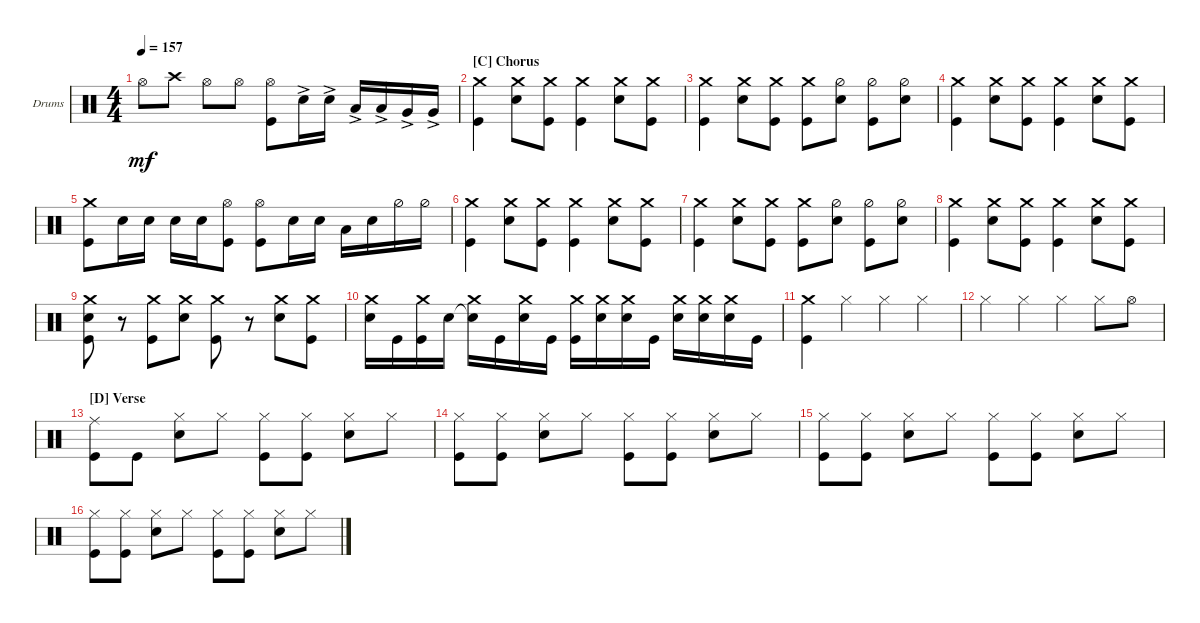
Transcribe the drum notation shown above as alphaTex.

\defaultSystemsLayout 4
\bracketExtendMode groupsimilarinstruments
\firstSystemTrackNameOrientation horizontal
\otherSystemsTrackNameOrientation horizontal
\track ("Drumkit" "Drums") {instrument percussion}
\staff {score}
\articulation defaults
\ts (4 4)
\tempo 157
\clef neutral
\ks c "Hi-Hat (open)".8{dy mf} "Crash high (hit)".8 "Hi-Hat (open)".8 "Hi-Hat (open)".8
("Hi-Hat (open)" "Kick (hit)").8 "Snare (hit) 2"{ac}.16 "Snare (hit) 2"{ac}.16 "Low Tom (hit)"{ac}.16 "Low Tom (hit)"{ac}.16 "Very Low Tom (hit)"{ac}.16 "Very Low Tom (hit)"{ac}.16 |
\section ("C" "Chorus")
\scale
0.333333 ("Crash medium (hit)" "Kick (hit)").4 ("Crash medium (hit)" "Snare (hit) 2").8 ("Crash medium (hit)" "Kick (hit)").8 ("Crash medium (hit)" "Kick (hit)").4 ("Crash medium (hit)" "Snare (hit) 2").8 ("Crash medium (hit)" "Kick (hit)").8 |
\scale
0.333333 ("Crash medium (hit)" "Kick (hit)").4 ("Crash medium (hit)" "Snare (hit) 2").8 ("Crash medium (hit)" "Kick (hit)").8 ("Crash medium (hit)" "Kick (hit)").8 ("Hi-Hat (half)" "Snare (hit) 2").8 ("Hi-Hat (half)" "Kick (hit)").8 ("Hi-Hat (half)" "Snare (hit) 2").8 |
\scale
0.333333 ("Crash medium (hit)" "Kick (hit)").4 ("Crash medium (hit)" "Snare (hit) 2").8 ("Crash medium (hit)" "Kick (hit)").8 ("Crash medium (hit)" "Kick (hit)").4 ("Crash medium (hit)" "Snare (hit) 2").8 ("Crash medium (hit)" "Kick (hit)").8 |
\scale
0.333333 ("Kick (hit)" "Crash medium (hit)").8 "Snare (hit) 2".16 "Snare (hit) 2".16 "Snare (hit) 2".16 "Snare (hit) 2".16 ("Kick (hit)" "Hi-Hat (open)").8 ("Kick (hit)" "Hi-Hat (open)").8 "Snare (hit) 2".16 "Snare (hit) 2".16 "Low Tom (hit)".16 "Snare (hit) 2".16 "Hi-Hat (half)".16 "Hi-Hat (half)".16 |
\scale
0.333333 ("Crash medium (hit)" "Kick (hit)").4 ("Crash medium (hit)" "Snare (hit) 2").8 ("Crash medium (hit)" "Kick (hit)").8 ("Crash medium (hit)" "Kick (hit)").4 ("Crash medium (hit)" "Snare (hit) 2").8 ("Crash medium (hit)" "Kick (hit)").8 |
\scale
0.333333 ("Crash medium (hit)" "Kick (hit)").4 ("Crash medium (hit)" "Snare (hit) 2").8 ("Crash medium (hit)" "Kick (hit)").8 ("Crash medium (hit)" "Kick (hit)").8 ("Hi-Hat (half)" "Snare (hit) 2").8 ("Hi-Hat (half)" "Kick (hit)").8 ("Hi-Hat (half)" "Snare (hit) 2").8 |
\scale
0.333333 ("Crash medium (hit)" "Kick (hit)").4 ("Crash medium (hit)" "Snare (hit) 2").8 ("Crash medium (hit)" "Kick (hit)").8 ("Crash medium (hit)" "Kick (hit)").4 ("Crash medium (hit)" "Snare (hit) 2").8 ("Crash medium (hit)" "Kick (hit)").8 |
\scale
0.333333 ("Kick (hit)" "Crash medium (hit)" "Snare (hit) 2").8 r.8 ("Crash medium (hit)" "Kick (hit)").8 ("Crash medium (hit)" "Snare (hit) 2").8 ("Kick (hit)" "Crash medium (hit)").8 r.8 ("Snare (hit) 2" "Crash medium (hit)").8 ("Kick (hit)" "Crash medium (hit)").8 |
\scale
0.333333 ("Snare (hit) 2" "Crash medium (hit)").16 "Kick (hit)".16 ("Kick (hit)" "Crash medium (hit)").16 "Snare (hit) 2".16 ("Snare (hit) 2"{t} "Crash medium (hit)").16 "Kick (hit)".16 ("Snare (hit) 2" "Crash medium (hit)").16 "Kick (hit)".16 ("Kick (hit)" "Crash medium (hit)").16 ("Snare (hit) 2" "Crash medium (hit)").16 ("Snare (hit) 2" "Crash medium (hit)").16 "Kick (hit)".16 ("Snare (hit) 2" "Crash medium (hit)").16 ("Snare (hit) 2" "Crash medium (hit)").16 ("Snare (hit) 2" "Crash medium (hit)").16 "Kick (hit)".16 |
\scale
0.333333 ("Kick (hit)" "Crash medium (hit)").4 "Hi-Hat (closed)".4 "Hi-Hat (closed)".4 "Hi-Hat (closed)".4 |
\scale
0.333333 "Hi-Hat (closed)".4 "Hi-Hat (closed)".4 "Hi-Hat (closed)".4 "Hi-Hat (closed)".8 "Hi-Hat (open)".8 |
\section ("D" "Verse")
\scale
0.333333 ("Kick (hit)" "Ride (middle)").8 "Kick (hit)".8 ("Snare (hit) 2" "Hi-Hat (closed)").8 "Hi-Hat (closed)".8 ("Hi-Hat (closed)" "Kick (hit)").8 ("Hi-Hat (closed)" "Kick (hit)").8 ("Hi-Hat (closed)" "Snare (hit) 2").8 "Hi-Hat (closed)".8 |
\scale
0.333333 ("Kick (hit)" "Hi-Hat (closed)").8 ("Kick (hit)" "Hi-Hat (closed)").8 ("Snare (hit) 2" "Hi-Hat (closed)").8 "Hi-Hat (closed)".8 ("Hi-Hat (closed)" "Kick (hit)").8 ("Hi-Hat (closed)" "Kick (hit)").8 ("Hi-Hat (closed)" "Snare (hit) 2").8 "Hi-Hat (closed)".8 |
\scale
0.333333 ("Kick (hit)" "Hi-Hat (closed)").8 ("Kick (hit)" "Hi-Hat (closed)").8 ("Snare (hit) 2" "Hi-Hat (closed)").8 "Hi-Hat (closed)".8 ("Hi-Hat (closed)" "Kick (hit)").8 ("Hi-Hat (closed)" "Kick (hit)").8 ("Hi-Hat (closed)" "Snare (hit) 2").8 "Hi-Hat (closed)".8 |
\scale
0.333333 ("Kick (hit)" "Hi-Hat (closed)").8 ("Kick (hit)" "Hi-Hat (closed)").8 ("Snare (hit) 2" "Hi-Hat (closed)").8 "Hi-Hat (closed)".8 ("Hi-Hat (closed)" "Kick (hit)").8 ("Hi-Hat (closed)" "Kick (hit)").8 ("Hi-Hat (closed)" "Snare (hit) 2").8 "Hi-Hat (closed)".8
